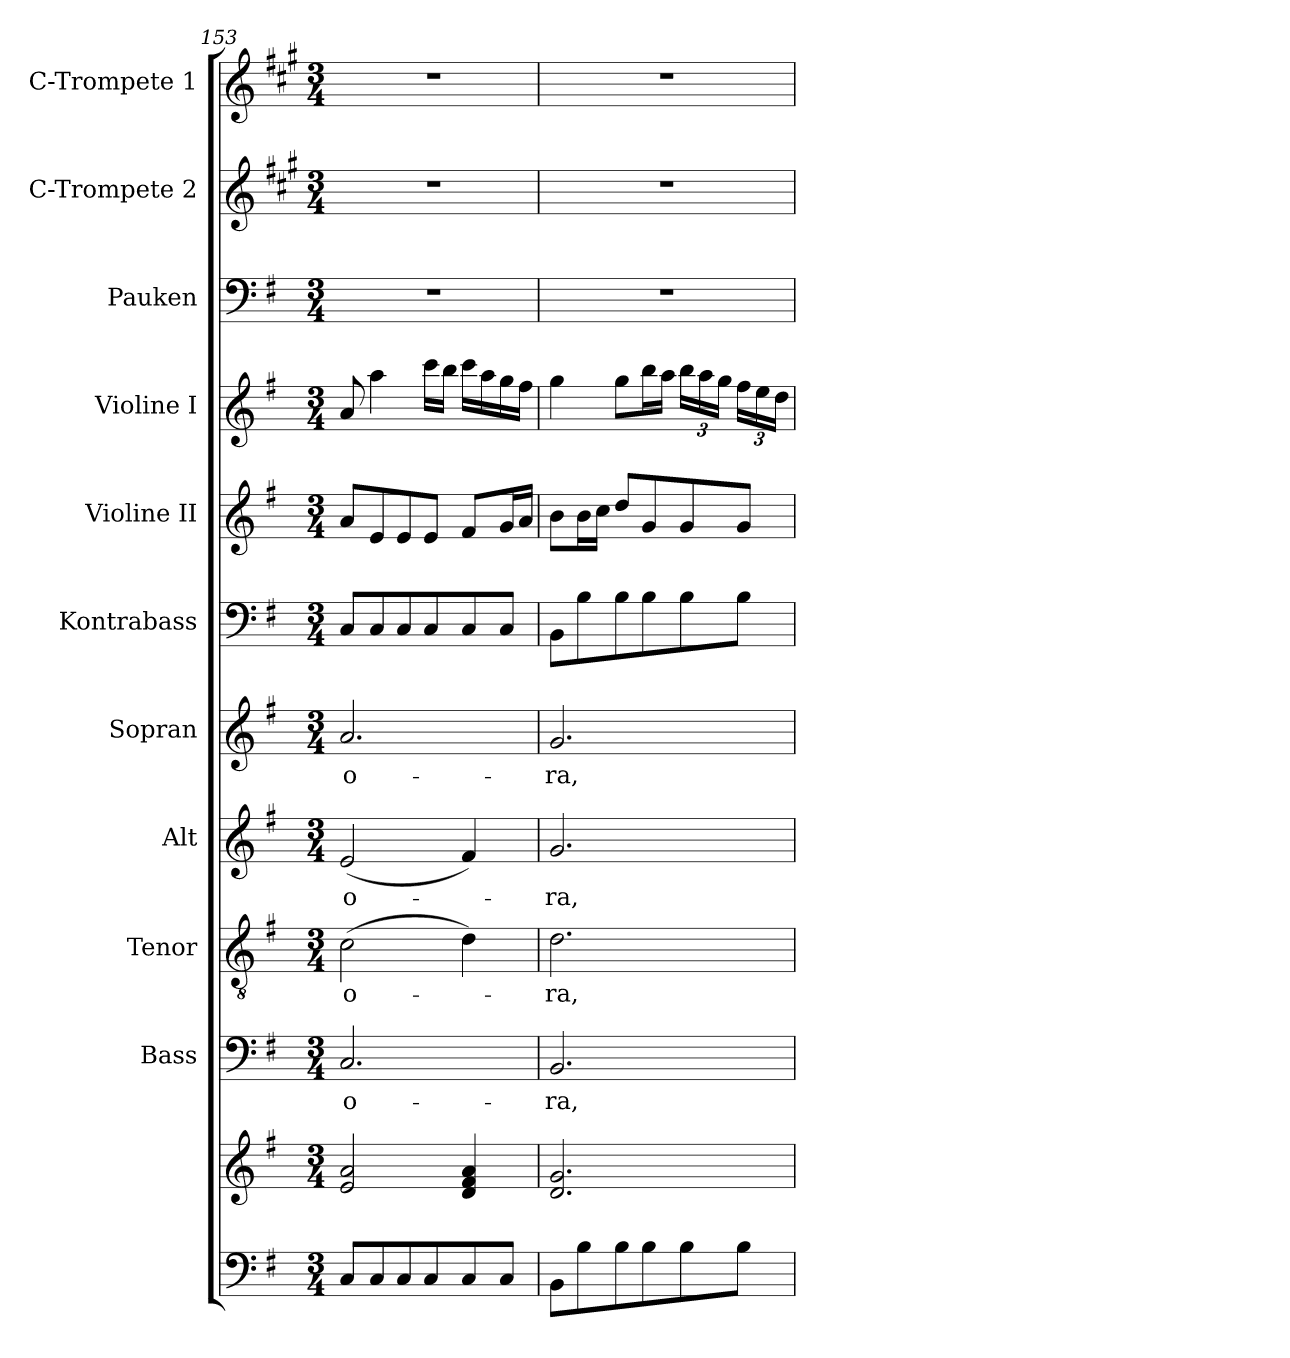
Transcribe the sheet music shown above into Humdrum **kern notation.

**kern	**kern	**kern	**text	**kern	**text	**kern	**text	**kern	**text	**kern	**kern	**kern	**kern	**kern	**kern
*part11	*part11	*part10	*part10	*part9	*part9	*part8	*part8	*part7	*part7	*part6	*part5	*part4	*part3	*part2	*part1
*staff12	*staff11	*staff10	*staff10	*staff9	*staff9	*staff8	*staff8	*staff7	*staff7	*staff6	*staff5	*staff4	*staff3	*staff2	*staff1
*	*	*I"Bass	*	*I"Tenor	*	*I"Alt	*	*I"Sopran	*	*I"Kontrabass	*I"Violine II	*I"Violine I	*I"Pauken	*I"C-Trompete 2	*I"C-Trompete 1
*	*	*I'B.	*	*I'T.	*	*I'A.	*	*I'S.	*	*I'Kb.	*I'Vl. II	*I'Vl. I	*I'Pk.	*I'C Trp. 2	*I'C Trp. 1
*clefF4	*clefG2	*clefF4	*	*clefGv2	*	*clefG2	*	*clefG2	*	*clefF4	*clefG2	*clefG2	*clefF4	*clefG2	*clefG2
*	*	*	*	*	*	*	*	*	*	*ITrd7c12	*	*	*	*ITrd1c2	*ITrd1c2
*k[f#]	*k[f#]	*k[f#]	*	*k[f#]	*	*k[f#]	*	*k[f#]	*	*k[f#]	*k[f#]	*k[f#]	*k[f#]	*k[f#]	*k[f#]
*G:	*G:	*G:	*	*G:	*	*G:	*	*G:	*	*G:	*G:	*G:	*G:	*G:	*G:
*M3/4	*M3/4	*M3/4	*	*M3/4	*	*M3/4	*	*M3/4	*	*M3/4	*M3/4	*M3/4	*M3/4	*M3/4	*M3/4
=153	=153	=153	=153	=153	=153	=153	=153	=153	=153	=153	=153	=153	=153	=153	=153
!	!	!	!LO:LY:b	!	!LO:LY:b	!	!LO:LY:b	!	!LO:LY:b	!	!	!	!	!	!
8C/L	2e/ 2a/	2.C/	o-	(>2c\	o-	(<2e/	o-	2.a/	o-	8CC/L	8a/L	8a/	2.r	2.r	2.r
8C/	.	.	.	.	.	.	.	.	.	8CC/	8e/	4aa\	.	.	.
8C/	.	.	.	.	.	.	.	.	.	8CC/	8e/	.	.	.	.
8C/	.	.	.	.	.	.	.	.	.	8CC/	8e/J	16ccc\LL	.	.	.
.	.	.	.	.	.	.	.	.	.	.	.	16bb\JJ	.	.	.
8C/	4d/ 4f#/ 4a/	.	.	4d\)	.	4f#/)	.	.	.	8CC/	8f#/L	16ccc\LL	.	.	.
.	.	.	.	.	.	.	.	.	.	.	.	16aa\	.	.	.
8C/J	.	.	.	.	.	.	.	.	.	8CC/J	16g/L	16gg\	.	.	.
.	.	.	.	.	.	.	.	.	.	.	16a/JJ	16ff#\JJ	.	.	.
!!LO:PB:g=z
=154	=154	=154	=154	=154	=154	=154	=154	=154	=154	=154	=154	=154	=154	=154	=154
!	!	!	!LO:LY:b	!	!LO:LY:b	!	!LO:LY:b	!	!LO:LY:b	!	!	!	!	!	!
8BB\L	2.d/ 2.g/	2.BB/	-ra,	2.d\	-ra,	2.g/	-ra,	2.g/	-ra,	8BBB\L	8b\L	4gg\	2.r	2.r	2.r
8B\	.	.	.	.	.	.	.	.	.	8BB\	16b\L	.	.	.	.
.	.	.	.	.	.	.	.	.	.	.	16cc\JJ	.	.	.	.
8B\	.	.	.	.	.	.	.	.	.	8BB\	8dd/L	8gg\L	.	.	.
8B\	.	.	.	.	.	.	.	.	.	8BB\	8g/	16bb\L	.	.	.
.	.	.	.	.	.	.	.	.	.	.	.	16aa\JJ	.	.	.
*	*	*	*	*	*	*	*	*	*	*	*	*Xbrackettup	*	*	*
8B\	.	.	.	.	.	.	.	.	.	8BB\	8g/	24bb\LL	.	.	.
.	.	.	.	.	.	.	.	.	.	.	.	24aa\	.	.	.
.	.	.	.	.	.	.	.	.	.	.	.	24gg\JJ	.	.	.
8B\J	.	.	.	.	.	.	.	.	.	8BB\J	8g/J	24ff#\LL	.	.	.
.	.	.	.	.	.	.	.	.	.	.	.	24ee\	.	.	.
.	.	.	.	.	.	.	.	.	.	.	.	24dd\JJ	.	.	.
=	=	=	=	=	=	=	=	=	=	=	=	=	=	=	=
*-	*-	*-	*-	*-	*-	*-	*-	*-	*-	*-	*-	*-	*-	*-	*-
